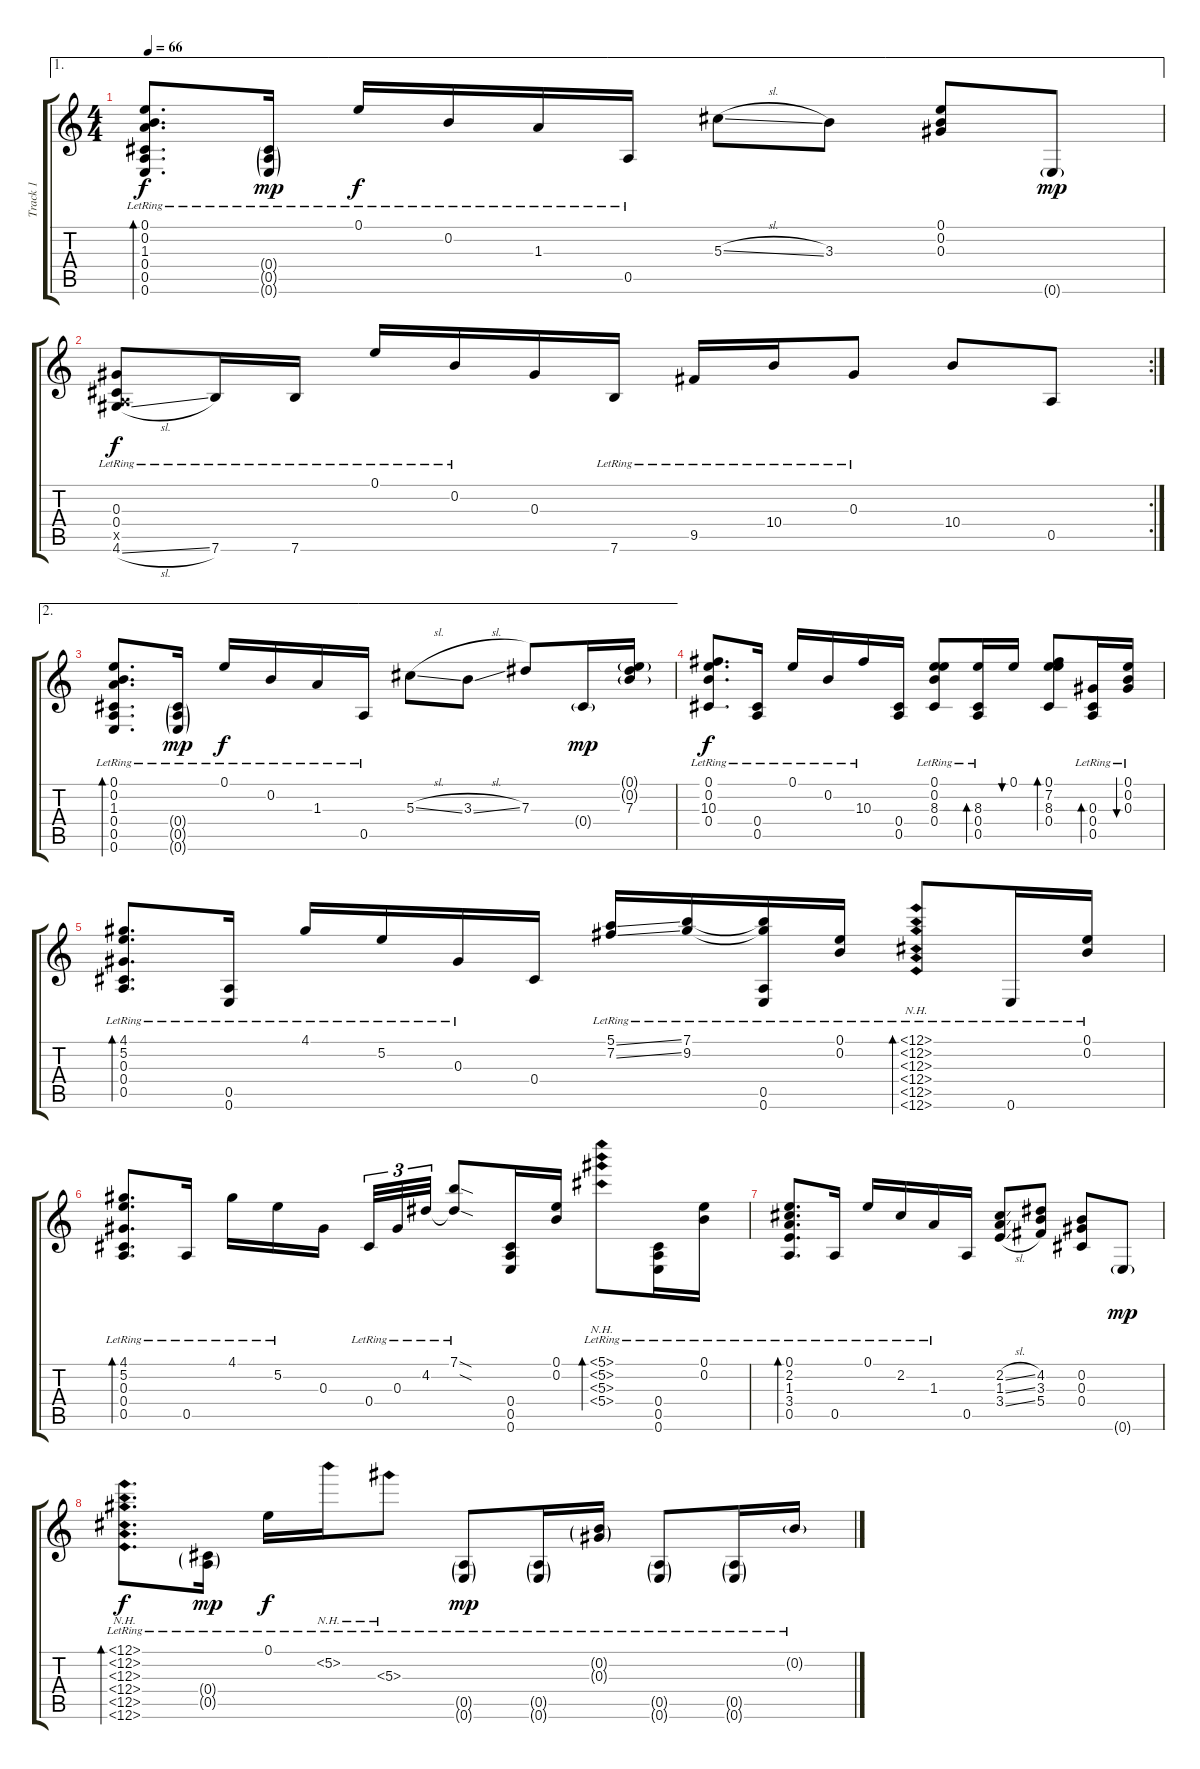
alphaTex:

\track ("Track 1" "Track 1") {instrument acousticguitarnylon}
\staff {score tabs}
\tuning (E4 B3 Ab3 Db3 A2 E2) {hide}
\ae 1
\ts (4 4)
\tempo 66
\clef g2
\ks c
(0.1{lr} 0.2{lr} 1.3{lr} 0.4{lr} 0.5{lr} 0.6{lr}).8{d bd 60 dy f} (0.4{g lr} 0.5{g lr} 0.6{g lr}).16{dy mp} 0.1{lr}.16{dy f} 0.2{lr}.16 1.3{lr}.16 0.5{lr}.16 5.3{sl}.8 3.3.8 (0.1 0.2 0.3).8 0.6{g}.8{dy mp} |
\rc 2
(0.3{lr} 0.4{lr} 0.5{x} 4.6{sl lr}).8{dy f} 7.6{lr}.16 7.6{lr}.16 0.1{lr}.16 0.2{lr}.16 0.3.16 7.6{lr}.16 9.5{lr}.16 10.4{lr}.16 0.3{lr}.8 10.4.8 0.5.8 |
\ae 2
(0.1{lr} 0.2{lr} 1.3{lr} 0.4{lr} 0.5{lr} 0.6{lr}).8{d bd 60} (0.4{g lr} 0.5{g lr} 0.6{g lr}).16{dy mp} 0.1{lr}.16{dy f} 0.2{lr}.16 1.3{lr}.16 0.5{lr}.16 5.3{sl}.8 3.3{sl}.8 7.3.8 0.4{g}.16{dy mp} (0.1{g} 0.2{g} 7.3).16 |
(0.1{lr} 0.2{lr} 10.3{lr} 0.4{lr}).8{d dy f} (0.4{lr} 0.5{lr}).16 0.1{lr}.16 0.2{lr}.16 10.3{lr}.16 (0.4 0.5).16 (0.1{lr} 0.2{lr} 8.3{lr} 0.4{lr}).8 (8.3{lr} 0.4{lr} 0.5{lr}).16{bd 30} 0.1.16{bu 30} (0.1 7.2 8.3 0.4).8{bd 30} (0.3{lr} 0.4{lr} 0.5).16{bd 30} (0.1{lr} 0.2{lr} 0.3).16{bu 30} |
(4.1{lr} 5.2{lr} 0.3{lr} 0.4{lr} 0.5{lr}).8{d bd 60} (0.5{lr} 0.6{lr}).16 4.1{lr}.16 5.2{lr}.16 0.3{lr}.16 0.4.16 (5.1{ss lr} 7.2{ss lr}).16 (7.1{lr} 9.2{lr}).16 (7.1{t} 9.2{t} 0.5{lr} 0.6).16 (0.1{lr} 0.2{lr}).16 (12.1{nh lr} 12.2{nh lr} 12.3{nh lr} 12.4{nh lr} 12.5{nh lr} 12.6{nh lr}).8{bd 60} 0.6{lr}.16 (0.1{lr} 0.2{lr}).16 |
(4.1{lr} 5.2{lr} 0.3{lr} 0.4{lr} 0.5{lr}).8{d bd 60} 0.5{lr}.16 4.1{lr}.16 5.2{lr}.16 0.3.16{beam splitsecondary} 0.4{lr}.32{tu (3 2)} 0.3{lr}.32{tu (3 2)} 4.2{lr}.32{tu (3 2)} (7.1{sod lr} 4.2{sod t}).8 (0.4 0.5 0.6).16 (0.1 0.2).16 (5.1{nh lr} 5.2{nh lr} 5.3{nh lr} 5.4{nh lr}).8{bd 60} (0.4{lr} 0.5{lr} 0.6{lr}).16 (0.1{lr} 0.2{lr}).16 |
(0.1{lr} 2.2{lr} 1.3{lr} 3.4{lr} 0.5{lr}).8{d bd 60} 0.5{lr}.16 0.1{lr}.16 2.2{lr}.16 1.3{lr}.16 0.5.16 (2.2{sl} 1.3{sl} 3.4{sl}).8 (4.2 3.3 5.4).8 (0.2 0.3 0.4).8 0.6{g}.8{dy mp} |
(12.1{nh lr} 12.2{nh lr} 12.3{nh lr} 12.4{nh lr} 12.5{nh lr} 12.6{nh lr}).8{d bd 60 dy f} (0.4{g lr} 0.5{g lr}).16{dy mp} 0.1{lr}.16{dy f} 5.2{nh lr}.16 5.3{nh lr}.8 (0.5{g lr} 0.6{g lr}).8{dy mp} (0.5{g lr} 0.6{g lr}).16 (0.2{g lr} 0.3{g lr}).16 (0.5{g lr} 0.6{g lr}).8 (0.5{g lr} 0.6{g lr}).16 0.2{g lr}.16
